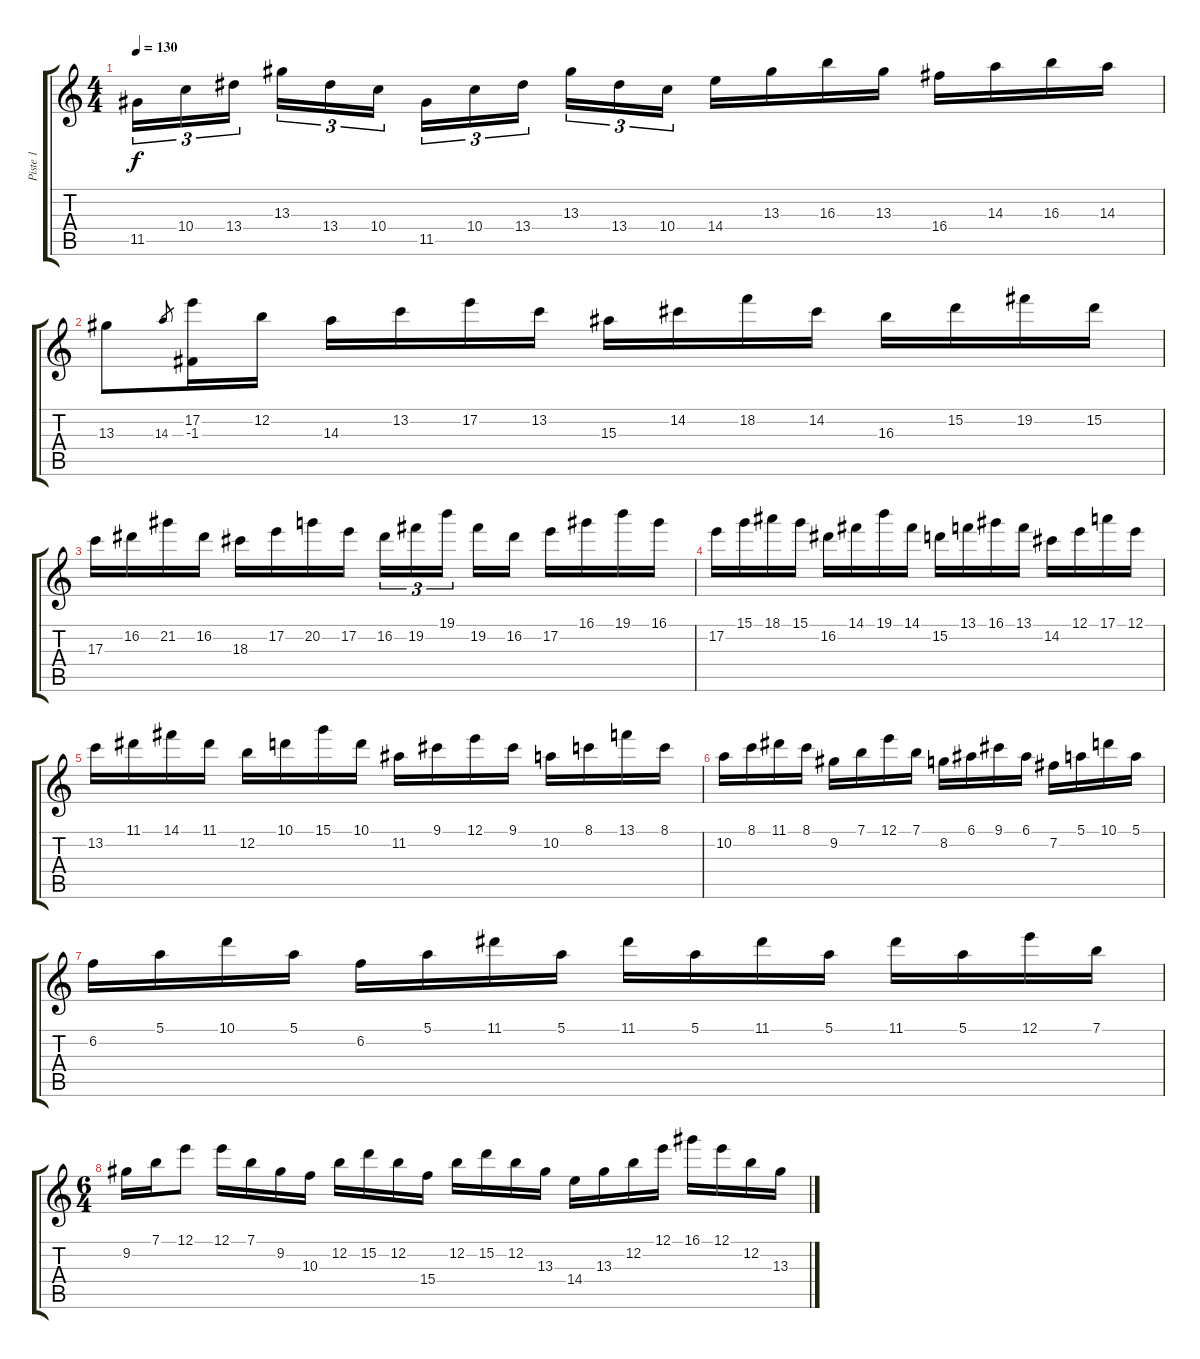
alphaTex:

\track ("Piste 1" "Piste 1") {instrument distortionguitar}
\staff {score tabs}
\tuning (E4 B3 G3 D3 A2 E2) {hide}
\ts (4 4)
\tempo 130
\clef g2
\ks c
11.5.16{tu (3 2) dy f} 10.4.16{tu (3 2)} 13.4.16{tu (3 2) beam splitsecondary} 13.3.16{tu (3 2)} 13.4.16{tu (3 2)} 10.4.16{tu (3 2)} 11.5.16{tu (3 2)} 10.4.16{tu (3 2)} 13.4.16{tu (3 2) beam splitsecondary} 13.3.16{tu (3 2)} 13.4.16{tu (3 2)} 10.4.16{tu (3 2)} 14.4.16 13.3.16 16.3.16 13.3.16 16.4.16 14.3.16 16.3.16 14.3.16 |
13.3.8 14.3.8{gr} (17.2 -1.3).16 12.2.16 14.3.16 13.2.16 17.2.16 13.2.16 15.3.16 14.2.16 18.2.16 14.2.16 16.3.16 15.2.16 19.2.16 15.2.16 |
17.3.16 16.2.16 21.2.16 16.2.16 18.3.16 17.2.16 20.2.16 17.2.16 16.2.16{tu (3 2)} 19.2.16{tu (3 2)} 19.1.16{tu (3 2) beam splitsecondary} 19.2.16 16.2.16 17.2.16 16.1.16 19.1.16 16.1.16 |
17.2.16 15.1.16 18.1.16 15.1.16 16.2.16 14.1.16 19.1.16 14.1.16 15.2.16 13.1.16 16.1.16 13.1.16 14.2.16 12.1.16 17.1.16 12.1.16 |
13.2.16 11.1.16 14.1.16 11.1.16 12.2.16 10.1.16 15.1.16 10.1.16 11.2.16 9.1.16 12.1.16 9.1.16 10.2.16 8.1.16 13.1.16 8.1.16 |
10.2.16 8.1.16 11.1.16 8.1.16 9.2.16 7.1.16 12.1.16 7.1.16 8.2.16 6.1.16 9.1.16 6.1.16 7.2.16 5.1.16 10.1.16 5.1.16 |
6.2.16 5.1.16 10.1.16 5.1.16 6.2.16 5.1.16 11.1.16 5.1.16 11.1.16 5.1.16 11.1.16 5.1.16 11.1.16 5.1.16 12.1.16 7.1.16 |
\ts (6 4)
9.2.16 7.1.16 12.1.8 12.1.16 7.1.16 9.2.16 10.3.16 12.2.16 15.2.16 12.2.16 15.4.16 12.2.16 15.2.16 12.2.16 13.3.16 14.4.16 13.3.16 12.2.16 12.1.16 16.1.16 12.1.16 12.2.16 13.3.16
